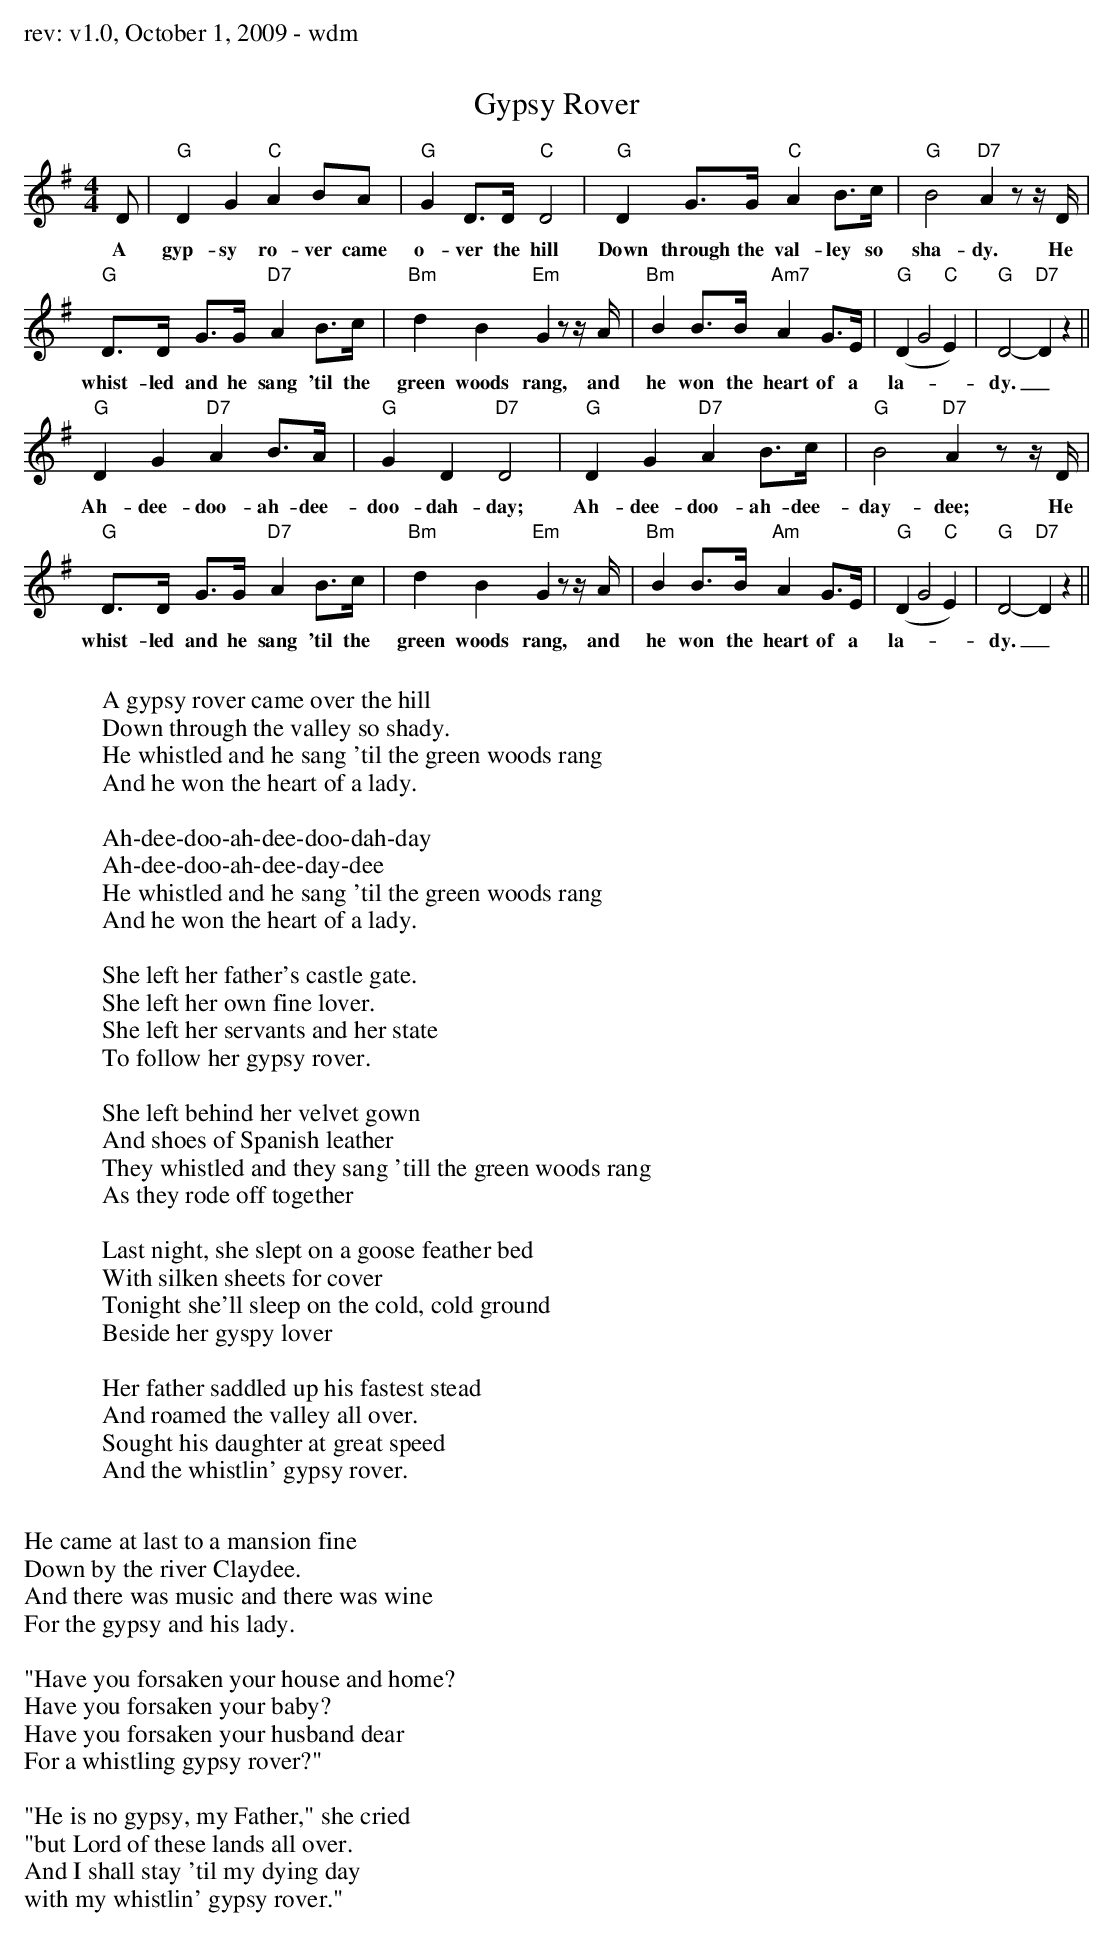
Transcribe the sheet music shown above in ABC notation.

X:1
T: Gypsy Rover
M:4/4
L:1/8
K:G
D | "G"D2G2 "C"A2BA | "G"G2D>D "C"D4 | "G"D2G>G "C"A2B>c | "G"B4 "D7"A2 z z/ D/|
w:A gyp-sy ro-ver came o-ver the hill Down through the val-ley so sha-dy. He
"G"D>D G>G "D7"A2 B>c | "Bm"d2 B2 "Em"G2 z z/A/ | "Bm"B2 B>B "Am7"A2 G>E | "G"(D2 G4 "C"E2) | "G"D4- "D7"D2 z2 ||
w:whist-led and he sang 'til the green woods rang, and he won the heart of a la-__dy._
"G"D2G2 "D7"A2 B>A | "G"G2D2 "D7"D4 | "G"D2G2 "D7"A2B>c | "G"B4 "D7"A2 z z/ D/ |
w:Ah-dee-doo-ah-dee-doo-dah-day; Ah-dee-doo-ah-dee-day-dee; He
"G"D>D G>G "D7"A2 B>c | "Bm"d2 B2 "Em"G2 z z/ A/ | "Bm"B2 B>B "Am"A2 G>E | "G"(D2 G4 "C"E2) | "G"D4- "D7"D2 z2 ||
w:whist-led and he sang 'til the green woods rang, and he won the heart of a la-__dy._
W:
W:A gypsy rover came over the hill
W:Down through the valley so shady.
W:He whistled and he sang 'til the green woods rang
W:And he won the heart of a lady.
W:
W:Ah-dee-doo-ah-dee-doo-dah-day
W:Ah-dee-doo-ah-dee-day-dee
W:He whistled and he sang 'til the green woods rang
W:And he won the heart of a lady.
W:
W:She left her father's castle gate.
W:She left her own fine lover.
W:She left her servants and her state
W:To follow her gypsy rover.
W:
W:She left behind her velvet gown
W:And shoes of Spanish leather
W:They whistled and they sang 'till the green woods rang
W:As they rode off together
W:
W:Last night, she slept on a goose feather bed
W:With silken sheets for cover
W:Tonight she'll sleep on the cold, cold ground
W:Beside her gyspy lover
W:
W:Her father saddled up his fastest stead
W:And roamed the valley all over.
W:Sought his daughter at great speed
W:And the whistlin' gypsy rover.
W:
W:He came at last to a mansion fine
W:Down by the river Claydee.
W:And there was music and there was wine
W:For the gypsy and his lady.
W:
W:"Have you forsaken your house and home?
W:Have you forsaken your baby?
W:Have you forsaken your husband dear
W:For a whistling gypsy rover?"
W:
W:"He is no gypsy, my Father," she cried
W:"but Lord of these lands all over.
W:And I shall stay 'til my dying day
W:with my whistlin' gypsy rover."
